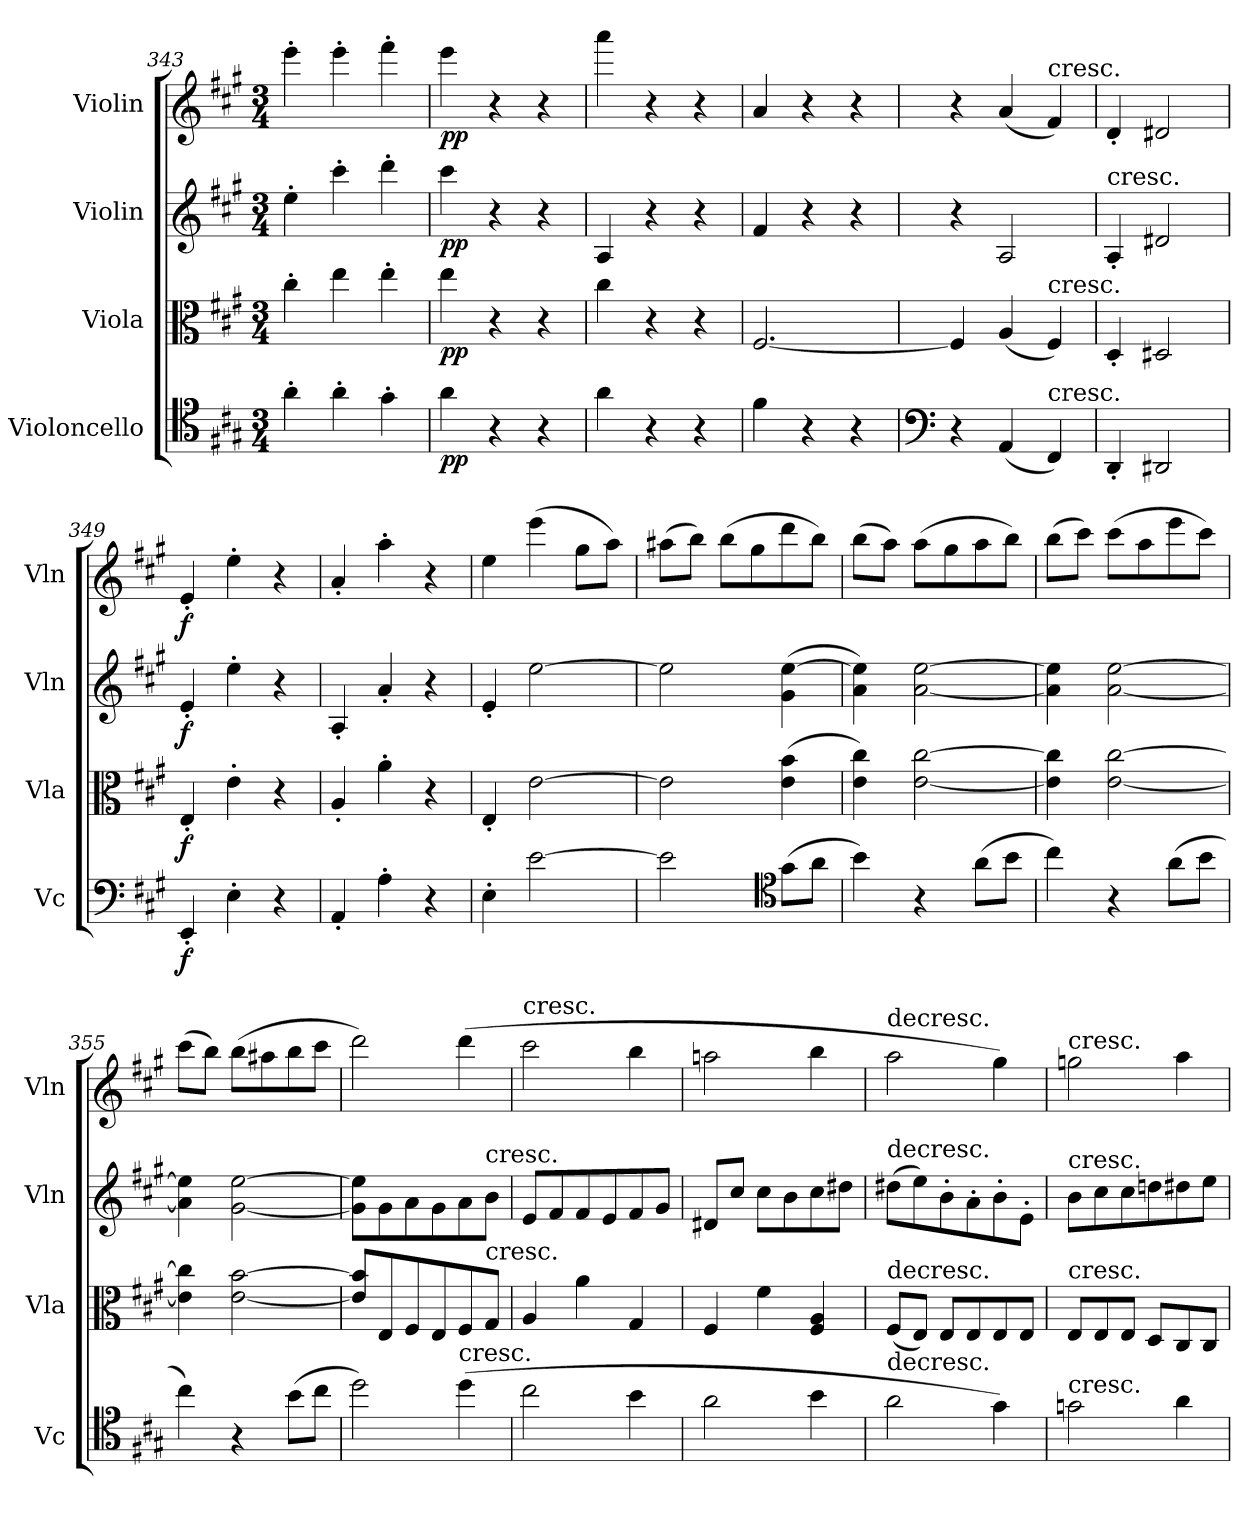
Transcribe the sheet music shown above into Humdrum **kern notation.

**kern	**dynam	**kern	**dynam	**kern	**dynam	**kern	**dynam
*part4	*part4	*part3	*part3	*part2	*part2	*part1	*part1
*staff4	*staff4	*staff3	*staff3	*staff2	*staff2	*staff1	*staff1
*I"Violoncello	*	*I"Viola	*	*I"Violin	*	*I"Violin	*
*I'Vc	*	*I'Vla	*	*I'Vln	*	*I'Vln	*
*clefC4	*	*clefC3	*	*clefG2	*	*clefG2	*
*k[f#c#g#]	*	*k[f#c#g#]	*	*k[f#c#g#]	*	*k[f#c#g#]	*
*M3/4	*	*M3/4	*	*M3/4	*	*M3/4	*
=343	=343	=343	=343	=343	=343	=343	=343
4a'\	.	4cc#'\	.	4ee'\	.	4eee'\	.
4a'\	.	4ee\	.	4ccc#'\	.	4eee'\	.
4g#'\	.	4ee'\	.	4ddd'\	.	4fff#'\	.
=344	=344	=344	=344	=344	=344	=344	=344
4a\	pp	4ee\	pp	4ccc#\	pp	4eee\	pp
4r	.	4r	.	4r	.	4r	.
4r	.	4r	.	4r	.	4r	.
=345	=345	=345	=345	=345	=345	=345	=345
4a\	.	4cc#\	.	4A/	.	4aaa\	.
4r	.	4r	.	4r	.	4r	.
4r	.	4r	.	4r	.	4r	.
=346	=346	=346	=346	=346	=346	=346	=346
4f#\	.	[2.F#/	.	4f#/	.	4a/	.
4r	.	.	.	4r	.	4r	.
4r	.	.	.	4r	.	4r	.
=347	=347	=347	=347	=347	=347	=347	=347
*clefF4	*	*	*	*	*	*	*
4r	.	4F#/]	.	4r	.	4r	.
(4AA/	.	(4A/	.	2A/	.	(4a/	.
!	!	!	!	!	!	!LO:TX:t=cresc.	!
!	!	!LO:TX:t=cresc.	!	!	!	!	!
!LO:TX:t=cresc.	!	!	!	!	!	!	!
4FF#/)	.	4F#/)	.	.	.	4f#/)	.
=348	=348	=348	=348	=348	=348	=348	=348
!	!	!	!	!LO:TX:t=cresc.	!	!	!
4DD'/	.	4D'/	.	4A'/	.	4d'/	.
2DD#X/	.	2D#X/	.	2d#X/	.	2d#X/	.
=349	=349	=349	=349	=349	=349	=349	=349
4EE'/	f	4E'/	f	4e'/	f	4e'/	f
4E'\	.	4e'\	.	4ee'\	.	4ee'\	.
4r	.	4r	.	4r	.	4r	.
=350	=350	=350	=350	=350	=350	=350	=350
4AA'/	.	4A'/	.	4A'/	.	4a'/	.
4A'\	.	4a'\	.	4a'/	.	4aa'\	.
4r	.	4r	.	4r	.	4r	.
=351	=351	=351	=351	=351	=351	=351	=351
4E'\	.	4E'/	.	4e'/	.	4ee\	.
[2e\	.	[2e\	.	[2ee\	.	(4eee\	.
.	.	.	.	.	.	8gg#\L	.
.	.	.	.	.	.	8aa\J)	.
=352	=352	=352	=352	=352	=352	=352	=352
2e\]	.	2e\]	.	2ee\]	.	(8aa#X\L	.
.	.	.	.	.	.	8bb\J)	.
.	.	.	.	.	.	(8bb\L	.
.	.	.	.	.	.	8gg#\	.
*clefC4	*	*	*	*	*	*	*
(8g#\L	.	(4e\ 4b\	.	(4g#\ [4ee\	.	8ddd\	.
8a\J	.	.	.	.	.	8bb\J)	.
=353	=353	=353	=353	=353	=353	=353	=353
4b\)	.	4e\ 4cc#\)	.	4a\ 4ee]\)	.	(8bb\L	.
.	.	.	.	.	.	8aa\J)	.
4r	.	[2e\ [2cc#\	.	[2a\ [2ee\	.	(8aa\L	.
.	.	.	.	.	.	8gg#\	.
(8a\L	.	.	.	.	.	8aa\	.
8b\J	.	.	.	.	.	8bb\J)	.
=354	=354	=354	=354	=354	=354	=354	=354
4cc#\)	.	4e]\ 4cc#]\	.	4a]\ 4ee]\	.	(8bb\L	.
.	.	.	.	.	.	8ccc#\J)	.
4r	.	[2e\ [2cc#\	.	[2a\ [2ee\	.	(8ccc#\L	.
.	.	.	.	.	.	8aa\	.
(8a\L	.	.	.	.	.	8eee\	.
8b\J	.	.	.	.	.	8ccc#\J)	.
=355	=355	=355	=355	=355	=355	=355	=355
4cc#\)	.	4e]\ 4cc#]\	.	4a]\ 4ee]\	.	(8ccc#\L	.
.	.	.	.	.	.	8bb\J)	.
4r	.	[2e\ [2b\	.	[2g#\ [2ee\	.	(8bb\L	.
.	.	.	.	.	.	8aa#X\	.
(8b\L	.	.	.	.	.	8bb\	.
8cc#\J	.	.	.	.	.	8ccc#\J	.
=356	=356	=356	=356	=356	=356	=356	=356
2dd\)	.	8e]\ 8b]\L	.	8g#]\ 8ee]\L	.	2ddd\)	.
.	.	8E/	.	8g#\	.	.	.
.	.	8F#/	.	8a\	.	.	.
.	.	8E/	.	8g#\	.	.	.
!LO:TX:t=cresc.	!	!	!	!	!	!	!
(4dd\	.	8F#/	.	8a\	.	(4ddd\	.
!	!	!	!	!LO:TX:t=cresc.	!	!	!
!	!	!LO:TX:t=cresc.	!	!	!	!	!
.	.	8G#/J	.	8b\J	.	.	.
=357	=357	=357	=357	=357	=357	=357	=357
!	!	!	!	!	!	!LO:TX:t=cresc.	!
2cc#\	.	4A/	.	8e/L	.	2ccc#\	.
.	.	.	.	8f#/	.	.	.
.	.	4a\	.	8f#/	.	.	.
.	.	.	.	8e/	.	.	.
4b\	.	4G#/	.	8f#/	.	4bb\	.
.	.	.	.	8g#/J	.	.	.
=358	=358	=358	=358	=358	=358	=358	=358
2a\	.	4F#/	.	8d#X/L	.	2aan\	.
.	.	.	.	8cc#/J	.	.	.
.	.	4f#\	.	8cc#\L	.	.	.
.	.	.	.	8b\	.	.	.
4b\	.	4F#/ 4A/	.	8cc#\	.	4bb\	.
.	.	.	.	8dd#X\J	.	.	.
=359	=359	=359	=359	=359	=359	=359	=359
!	!	!	!	!	!	!LO:TX:t=decresc.	!
!	!	!	!	!LO:TX:t=decresc.	!	!	!
!	!	!LO:TX:t=decresc.	!	!	!	!	!
!LO:TX:t=decresc.	!	!	!	!	!	!	!
2a\	.	(8F#/L	.	(8dd#X\L	.	2aa\	.
.	.	8E/J)	.	8ee\)	.	.	.
.	.	8E/L	.	8b'\	.	.	.
.	.	8E/	.	8a'\	.	.	.
4g#\)	.	8E/	.	8b'\	.	4gg#\)	.
.	.	8E/J	.	8e'\J	.	.	.
=360	=360	=360	=360	=360	=360	=360	=360
!	!	!	!	!	!	!LO:TX:t=cresc.	!
!	!	!	!	!LO:TX:t=cresc.	!	!	!
!	!	!LO:TX:t=cresc.	!	!	!	!	!
!LO:TX:t=cresc.	!	!	!	!	!	!	!
2gn\	.	8E/L	.	8b\L	.	2ggn\	.
.	.	8E/	.	8cc#\	.	.	.
.	.	8E/J	.	8cc#\	.	.	.
.	.	8D/L	.	8ddn\	.	.	.
4a\	.	8C#/	.	8dd#X\	.	4aa\	.
.	.	8C#/J	.	8ee\J	.	.	.
=	=	=	=	=	=	=	=
*-	*-	*-	*-	*-	*-	*-	*-
